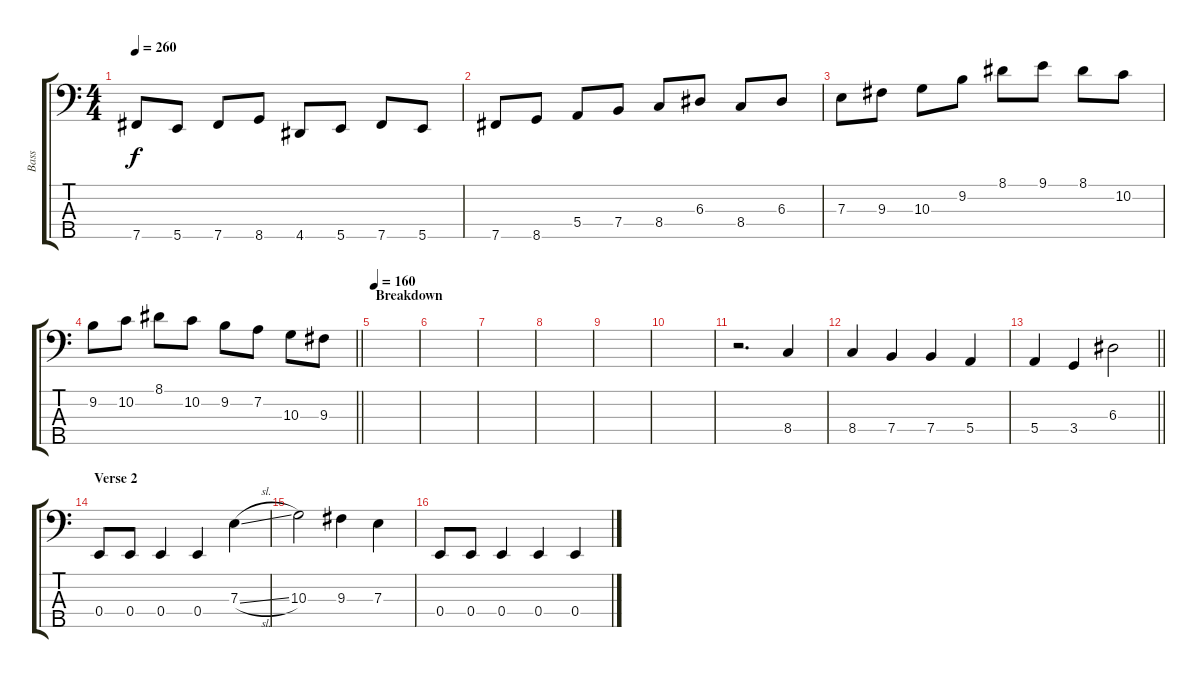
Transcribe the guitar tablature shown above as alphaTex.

\track ("Bass" "Bass") {instrument electricbasspick}
\staff {score tabs}
\tuning (G2 D2 A1 E1 B0) {hide}
\ts (4 4)
\tempo 260
\clef f4
\ks c
7.5.8{dy f} 5.5.8 7.5.8 8.5.8 4.5.8 5.5.8 7.5.8 5.5.8 |
7.5.8 8.5.8 5.4.8 7.4.8 8.4.8 6.3.8 8.4.8 6.3.8 |
7.3.8 9.3.8 10.3.8 9.2.8 8.1.8 9.1.8 8.1.8 10.2.8 |
\barLineRight lightlight
9.2.8 10.2.8 8.1.8 10.2.8 9.2.8 7.2.8 10.3.8 9.3.8 |
\section ("" "Breakdown")
\tempo 160
|
|
|
|
|
|
r.2{d} 8.4.4 |
8.4.4 7.4.4 7.4.4 5.4.4 |
\barLineRight lightlight
5.4.4 3.4.4 6.3.2 |
\section ("" "Verse 2")
0.4.8 0.4.8 0.4.4 0.4.4 7.3{sl}.4 |
10.3.2 9.3.4 7.3.4 |
0.4.8 0.4.8 0.4.4 0.4.4 0.4.4
